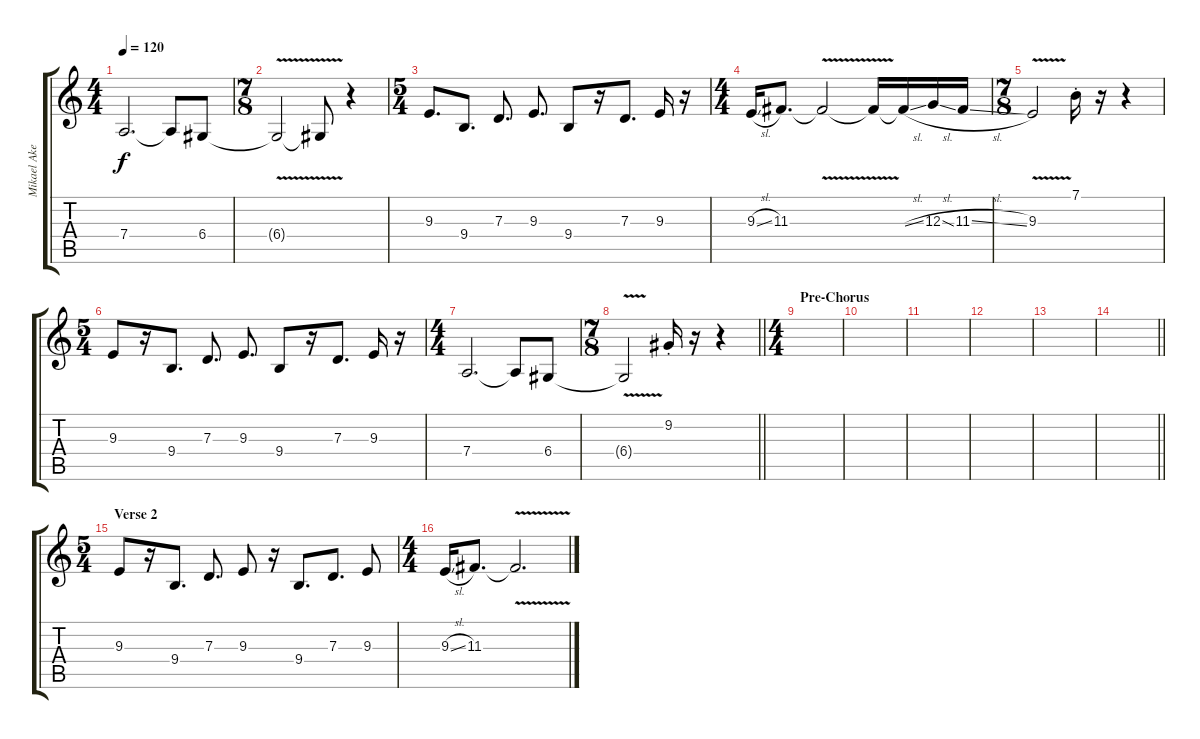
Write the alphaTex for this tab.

\track ("Mikael Akerfeldt - Vocals" "Mikael Ake") {instrument flute}
\staff {score tabs}
\tuning (E4 B3 G3 D3 A2 E2) {hide}
\ts (4 4)
\tempo 120
\clef g2
\ks c
7.4.2{d dy f} 7.4{t}.8 6.4.8 |
\ts (7 8)
6.4{v t}.2 6.4{t}.8 r.4 |
\ts (5 4)
9.3.8{d} 9.4.8{d} 7.3.8{d} 9.3.8{d} 9.4.8 r.16 7.3.8{d} 9.3.16 r.16 |
\ts (4 4)
9.3{sl}.16 11.3.8{d} 11.3{v t}.2 11.3{t}.16 11.3{sl t}.16 12.3{sl}.16 11.3{sl}.16 |
\ts (7 8)
9.3{v}.2 7.1{st}.16 r.16 r.4 |
\ts (5 4)
9.3.8 r.16 9.4.8{d} 7.3.8{d} 9.3.8{d} 9.4.8 r.16 7.3.8{d} 9.3.16 r.16 |
\ts (4 4)
7.4.2{d} 7.4{t}.8 6.4.8 |
\ts (7 8)
\barLineRight lightlight
6.4{v t}.2 9.2{st}.16 r.16 r.4 |
\ts (4 4)
\section ("" "Pre-Chorus")
|
|
|
|
|
\barLineRight lightlight
|
\ts (5 4)
\section ("" "Verse 2")
9.3.8 r.16 9.4.8{d} 7.3.8{d} 9.3.8 r.16 9.4.8{d} 7.3.8{d} 9.3.8 |
\ts (4 4)
9.3{sl}.16 11.3.8{d} 11.3{v t}.2{d}
